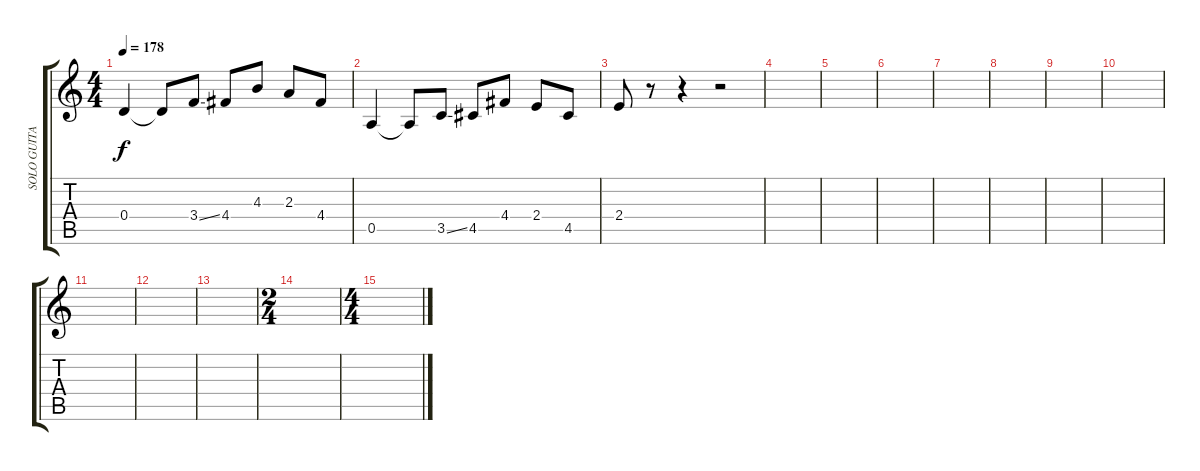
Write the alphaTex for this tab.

\track ("SOLO GUITAR" "SOLO GUITA") {instrument acousticguitarsteel}
\staff {score tabs}
\tuning (E4 B3 G3 D3 A2 E2) {hide}
\ts (4 4)
\tempo 178
\clef g2
\ks c
0.4.4{dy f} 0.4{t}.8 3.4{ss}.8 4.4.8 4.3.8 2.3.8 4.4.8 |
0.5.4 0.5{t}.8 3.5{ss}.8 4.5.8 4.4.8 2.4.8 4.5.8 |
2.4.8 r.8 r.4 r.2 |
|
|
|
|
|
|
|
|
|
|
\ts (2 4)
|
\ts (4 4)
